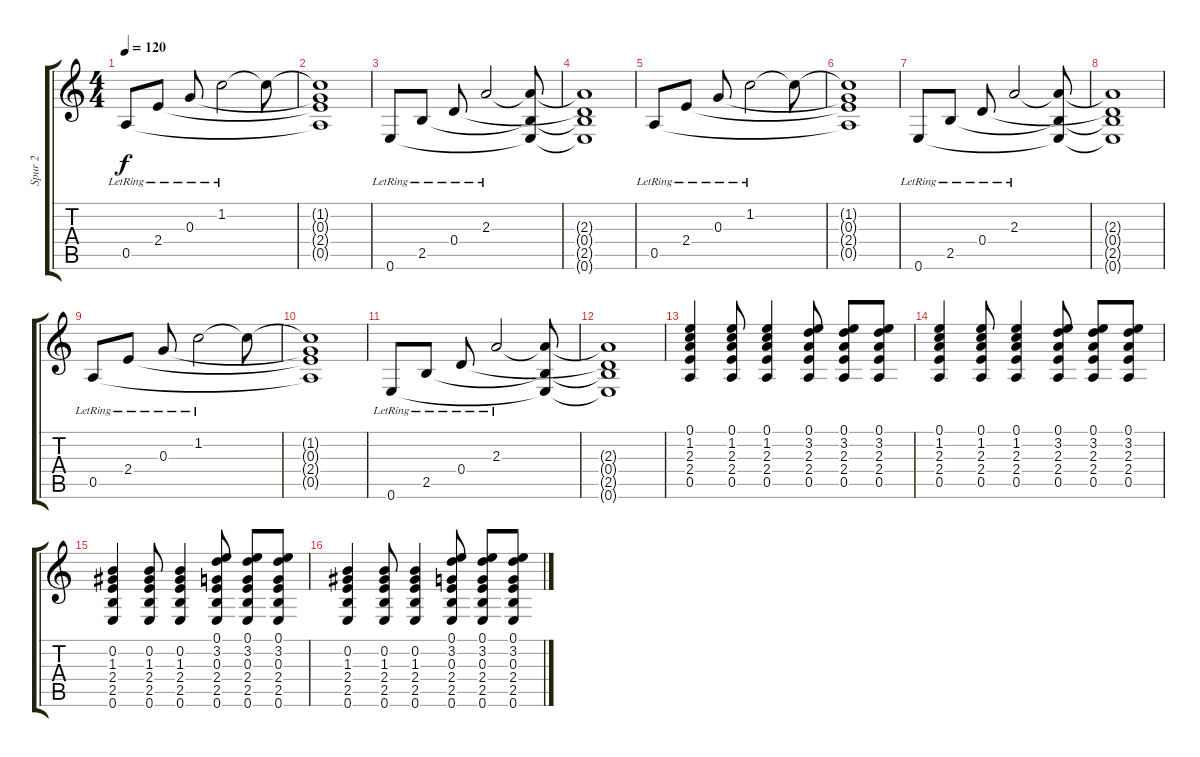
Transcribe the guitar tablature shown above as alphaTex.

\track ("Spur 2" "Spur 2") {instrument acousticguitarsteel}
\staff {score tabs}
\tuning (E4 B3 G3 D3 A2 E2) {hide}
\ts (4 4)
\tempo 120
\clef g2
\ks c
0.5{lr}.8{dy f} 2.4{lr}.8 0.3{lr}.8 1.2{lr}.2 1.2{t}.8 |
(1.2{t} 0.3{t} 2.4{t} 0.5{t}).1 |
0.6{lr}.8 2.5{lr}.8 0.4{lr}.8 2.3{lr}.2 (2.3{t} 2.5{t} 0.6{t}).8 |
(2.3{t} 0.4{t} 2.5{t} 0.6{t}).1 |
0.5{lr}.8 2.4{lr}.8 0.3{lr}.8 1.2{lr}.2 1.2{t}.8 |
(1.2{t} 0.3{t} 2.4{t} 0.5{t}).1 |
0.6{lr}.8 2.5{lr}.8 0.4{lr}.8 2.3{lr}.2 (2.3{t} 2.5{t} 0.6{t}).8 |
(2.3{t} 0.4{t} 2.5{t} 0.6{t}).1 |
0.5{lr}.8 2.4{lr}.8 0.3{lr}.8 1.2{lr}.2 1.2{t}.8 |
(1.2{t} 0.3{t} 2.4{t} 0.5{t}).1 |
0.6{lr}.8 2.5{lr}.8 0.4{lr}.8 2.3{lr}.2 (2.3{t} 2.5{t} 0.6{t}).8 |
(2.3{t} 0.4{t} 2.5{t} 0.6{t}).1 |
(0.1 1.2 2.3 2.4 0.5).4 (0.1 1.2 2.3 2.4 0.5).8 (0.1 1.2 2.3 2.4 0.5).4 (0.1 3.2 2.3 2.4 0.5).8 (0.1 3.2 2.3 2.4 0.5).8 (0.1 3.2 2.3 2.4 0.5).8 |
(0.1 1.2 2.3 2.4 0.5).4 (0.1 1.2 2.3 2.4 0.5).8 (0.1 1.2 2.3 2.4 0.5).4 (0.1 3.2 2.3 2.4 0.5).8 (0.1 3.2 2.3 2.4 0.5).8 (0.1 3.2 2.3 2.4 0.5).8 |
(0.2 1.3 2.4 2.5 0.6).4 (0.2 1.3 2.4 2.5 0.6).8 (0.2 1.3 2.4 2.5 0.6).4 (0.1 3.2 0.3 2.4 2.5 0.6).8 (0.1 3.2 0.3 2.4 2.5 0.6).8 (0.1 3.2 0.3 2.4 2.5 0.6).8 |
(0.2 1.3 2.4 2.5 0.6).4 (0.2 1.3 2.4 2.5 0.6).8 (0.2 1.3 2.4 2.5 0.6).4 (0.1 3.2 0.3 2.4 2.5 0.6).8 (0.1 3.2 0.3 2.4 2.5 0.6).8 (0.1 3.2 0.3 2.4 2.5 0.6).8
